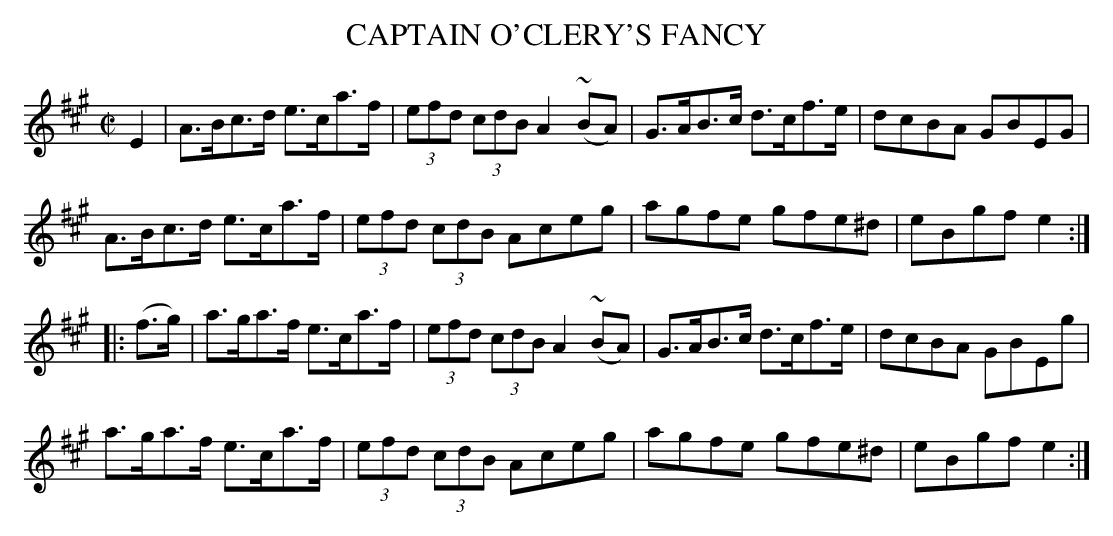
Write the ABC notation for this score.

X:1
T:CAPTAIN O'CLERY'S FANCY
M:C|
L:1/8
K:A
E2|A>Bc>d e>ca>f|(3efd (3cdB A2 (~BA)|G>AB>c d>cf>e|dcBA GBEG|
A>Bc>d e>ca>f|(3efd (3cdB Aceg|agfe gfe^d|eBgf e2:|
|:(f>g)|a>ga>f e>ca>f|(3efd (3cdB A2 (~BA)|G>AB>c d>cf>e|dcBA GBEg|
a>ga>f e>ca>f|(3efd (3cdB Aceg|agfe gfe^d|eBgf e2:|
